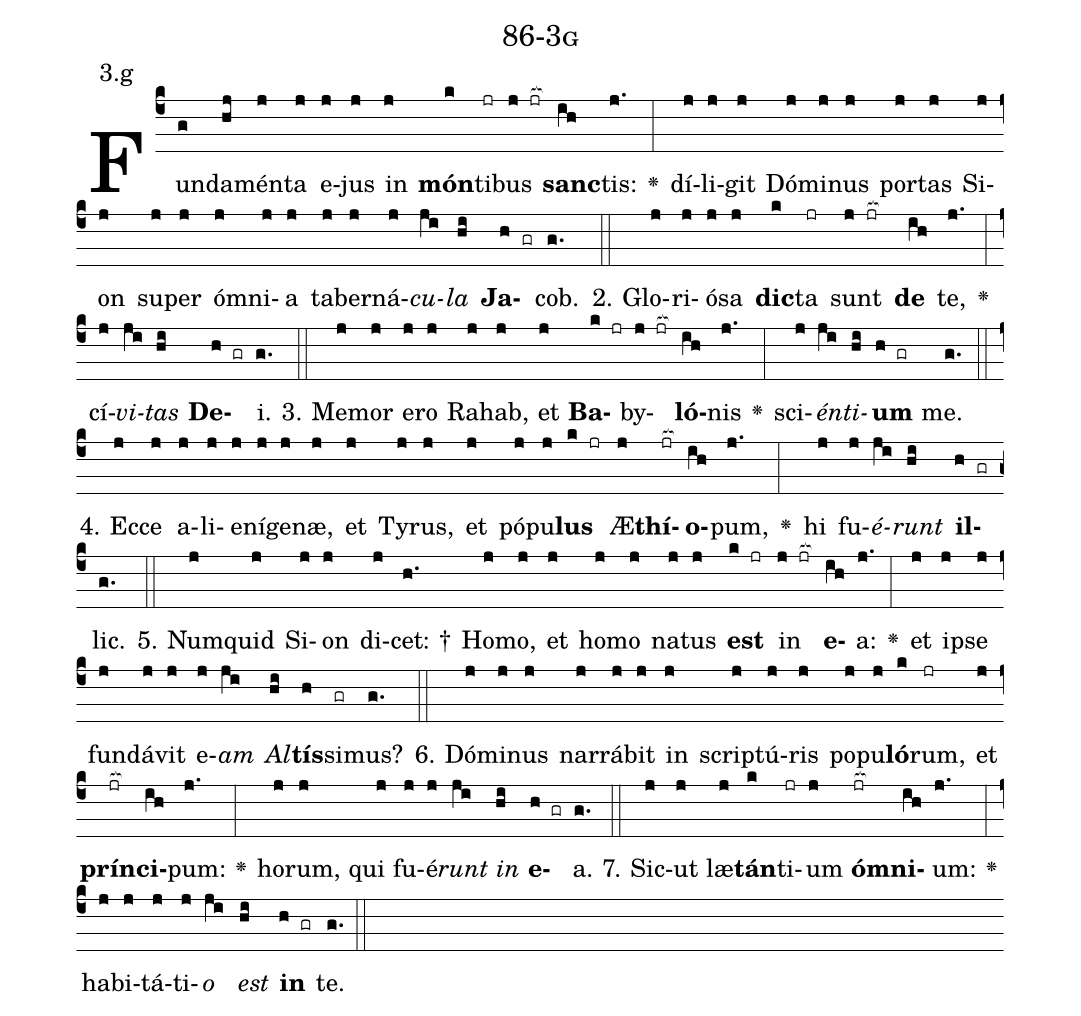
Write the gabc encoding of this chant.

name: 86-3g;
annotation: 3.g;
%%
(c4)Fun(g)da(hj)mén(j)ta(j) e(j)jus(j) in(j) <b>món</b>(k)ti(jr)bus(j jr[ocb:1{]) <b>sanc</b>(ih[ocb:0}])tis:(j.) <v>\greheightstar</v>(:) dí(j)li(j)git(j) Dó(j)mi(j)nus(j) por(j)tas(j) Si(j)on(j) su(j)per(j) óm(j)ni(j)a(j) ta(j)ber(j)ná(j)<i>cu</i>(ji)<i>la</i>(hi) <b>Ja</b>(h gr)cob.(g.) (::)
2. Glo(j)ri(j)ó(j)sa(j) <b>dic</b>(k)ta(jr) sunt(j jr[ocb:1{]) <b>de</b>(ih[ocb:0}]) te,(j.) <v>\greheightstar</v>(:) cí(j)<i>vi</i>(ji)<i>tas</i>(hi) <b>De</b>(h gr)i.(g.) (::)
3. Me(j)mor(j) e(j)ro(j) Ra(j)hab,(j) et(j) <b>Ba</b>(k jr)by(j jr[ocb:1{])<b>ló</b>(ih[ocb:0}])nis(j.) <v>\greheightstar</v>(:) sci(j)<i>én</i>(ji)<i>ti</i>(hi)<b>um</b>(h gr) me.(g.) (::)
4. Ec(j)ce(j) a(j)li(j)e(j)ní(j)ge(j)næ,(j) et(j) Ty(j)rus,(j) et(j) pó(j)pu(j)<b>lus</b>(k jr) Æ(j)<b>thí</b>(jr[ocb:1{])<b>o</b>(ih[ocb:0}])pum,(j.) <v>\greheightstar</v>(:) hi(j) fu(j)<i>é</i>(ji)<i>runt</i>(hi) <b>il</b>(h gr)lic.(g.) (::)
5. Num(j)quid(j) Si(j)on(j) di(j)cet: †(h.) Ho(j)mo,(j) et(j) ho(j)mo(j) na(j)tus(j) <b>est</b>(k jr) in(j jr[ocb:1{]) <b>e</b>(ih[ocb:0}])a:(j.) <v>\greheightstar</v>(:) et(j) ip(j)se(j) fun(j)dá(j)vit(j) e(j)<i>am</i>(ji) <i>Al</i>(hi)<b>tís</b>(h)si(gr)mus?(g.) (::)
6. Dó(j)mi(j)nus(j) nar(j)rá(j)bit(j) in(j) scrip(j)tú(j)ris(j) po(j)pu(j)<b>ló</b>(k)rum,(jr) et(j) <b>prín</b>(jr[ocb:1{])<b>ci</b>(ih[ocb:0}])pum:(j.) <v>\greheightstar</v>(:) ho(j)rum,(j) qui(j) fu(j)é(j)<i>runt</i>(ji) <i>in</i>(hi) <b>e</b>(h gr)a.(g.) (::)
7. Sic(j)ut(j) læ(j)<b>tán</b>(k)ti(jr)um(j) <b>óm</b>(jr[ocb:1{])<b>ni</b>(ih[ocb:0}])um:(j.) <v>\greheightstar</v>(:) ha(j)bi(j)tá(j)ti(j)<i>o</i>(ji) <i>est</i>(hi) <b>in</b>(h gr) te.(g.) (::)
